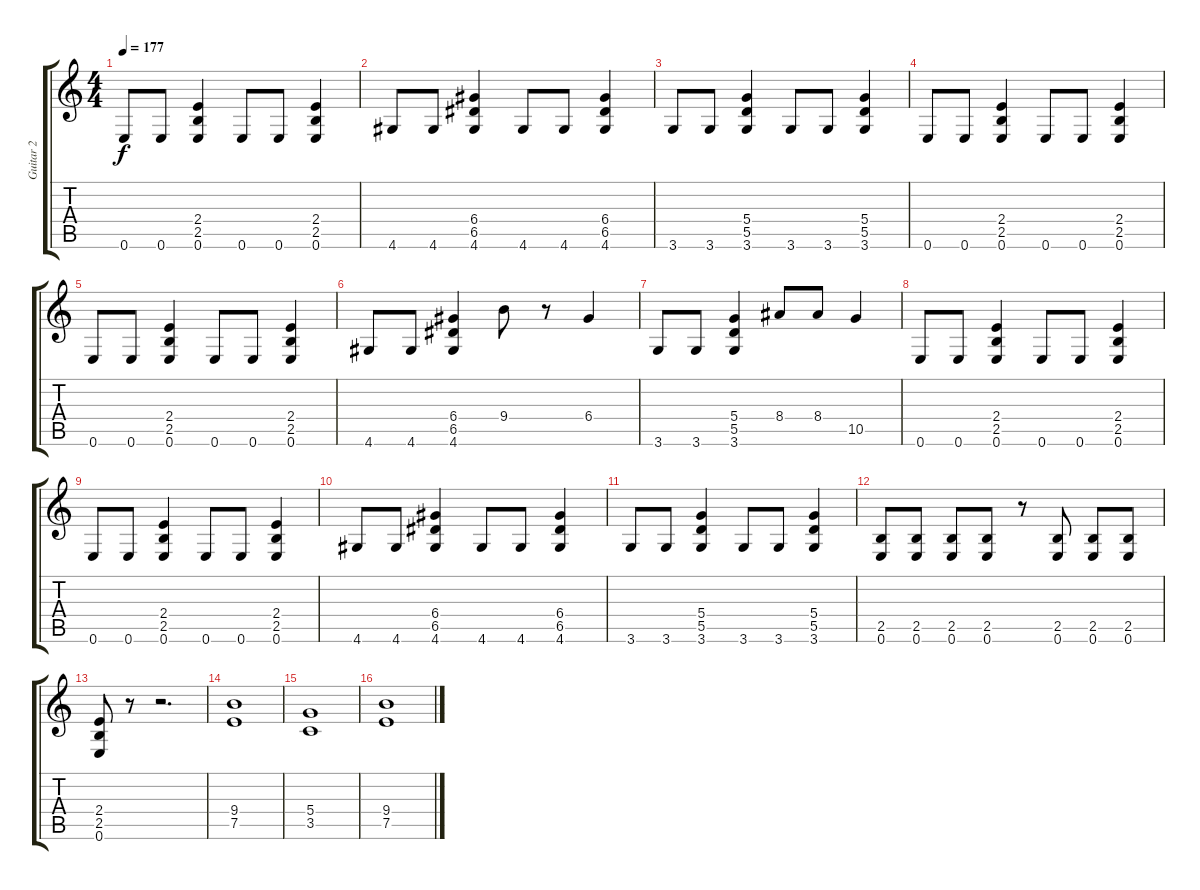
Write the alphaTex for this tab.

\track ("Guitar 2" "Guitar 2") {instrument distortionguitar}
\staff {score tabs}
\tuning (E4 B3 G3 D3 A2 E2) {hide}
\ts (4 4)
\tempo 177
\clef g2
\ks c
0.6.8{dy f} 0.6.8 (2.4 2.5 0.6).4 0.6.8 0.6.8 (2.4 2.5 0.6).4 |
4.6.8 4.6.8 (6.4 6.5 4.6).4 4.6.8 4.6.8 (6.4 6.5 4.6).4 |
3.6.8 3.6.8 (5.4 5.5 3.6).4 3.6.8 3.6.8 (5.4 5.5 3.6).4 |
0.6.8 0.6.8 (2.4 2.5 0.6).4 0.6.8 0.6.8 (2.4 2.5 0.6).4 |
0.6.8 0.6.8 (2.4 2.5 0.6).4 0.6.8 0.6.8 (2.4 2.5 0.6).4 |
4.6.8 4.6.8 (6.4 6.5 4.6).4 9.4.8 r.8 6.4.4 |
3.6.8 3.6.8 (5.4 5.5 3.6).4 8.4.8 8.4.8 10.5.4 |
0.6.8 0.6.8 (2.4 2.5 0.6).4 0.6.8 0.6.8 (2.4 2.5 0.6).4 |
0.6.8 0.6.8 (2.4 2.5 0.6).4 0.6.8 0.6.8 (2.4 2.5 0.6).4 |
4.6.8 4.6.8 (6.4 6.5 4.6).4 4.6.8 4.6.8 (6.4 6.5 4.6).4 |
3.6.8 3.6.8 (5.4 5.5 3.6).4 3.6.8 3.6.8 (5.4 5.5 3.6).4 |
(2.5 0.6).8 (2.5 0.6).8 (2.5 0.6).8 (2.5 0.6).8 r.8 (2.5 0.6).8 (2.5 0.6).8 (2.5 0.6).8 |
(2.4 2.5 0.6).8 r.8 r.2{d} |
(9.4 7.5).1 |
(5.4 3.5).1 |
(9.4 7.5).1
